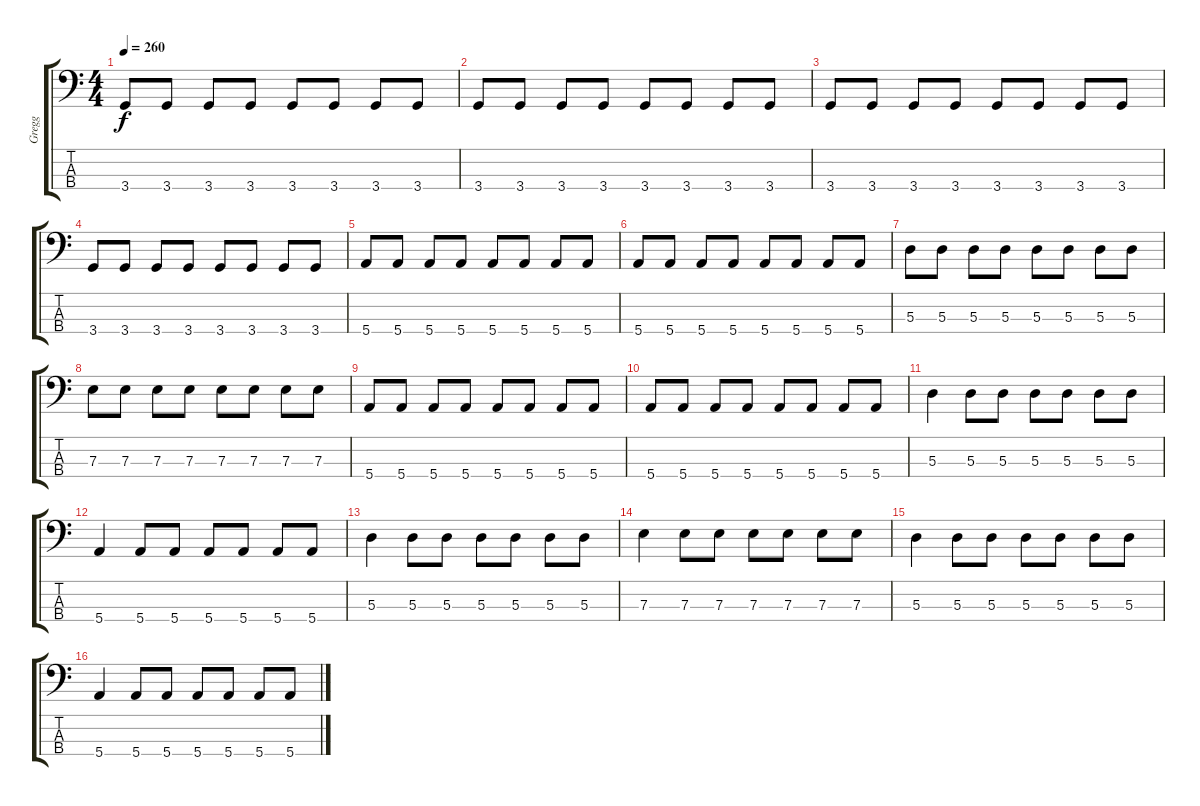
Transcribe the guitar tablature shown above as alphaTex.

\track ("Gregg" "Gregg") {instrument electricbassfinger}
\staff {score tabs}
\tuning (G2 D2 A1 E1) {hide}
\ts (4 4)
\tempo 260
\clef f4
\ks c
3.4.8{dy f} 3.4.8 3.4.8 3.4.8 3.4.8 3.4.8 3.4.8 3.4.8 |
3.4.8 3.4.8 3.4.8 3.4.8 3.4.8 3.4.8 3.4.8 3.4.8 |
3.4.8 3.4.8 3.4.8 3.4.8 3.4.8 3.4.8 3.4.8 3.4.8 |
3.4.8 3.4.8 3.4.8 3.4.8 3.4.8 3.4.8 3.4.8 3.4.8 |
5.4.8 5.4.8 5.4.8 5.4.8 5.4.8 5.4.8 5.4.8 5.4.8 |
5.4.8 5.4.8 5.4.8 5.4.8 5.4.8 5.4.8 5.4.8 5.4.8 |
5.3.8 5.3.8 5.3.8 5.3.8 5.3.8 5.3.8 5.3.8 5.3.8 |
7.3.8 7.3.8 7.3.8 7.3.8 7.3.8 7.3.8 7.3.8 7.3.8 |
5.4.8 5.4.8 5.4.8 5.4.8 5.4.8 5.4.8 5.4.8 5.4.8 |
5.4.8 5.4.8 5.4.8 5.4.8 5.4.8 5.4.8 5.4.8 5.4.8 |
5.3.4 5.3.8 5.3.8 5.3.8 5.3.8 5.3.8 5.3.8 |
5.4.4 5.4.8 5.4.8 5.4.8 5.4.8 5.4.8 5.4.8 |
5.3.4 5.3.8 5.3.8 5.3.8 5.3.8 5.3.8 5.3.8 |
7.3.4 7.3.8 7.3.8 7.3.8 7.3.8 7.3.8 7.3.8 |
5.3.4 5.3.8 5.3.8 5.3.8 5.3.8 5.3.8 5.3.8 |
5.4.4 5.4.8 5.4.8 5.4.8 5.4.8 5.4.8 5.4.8
